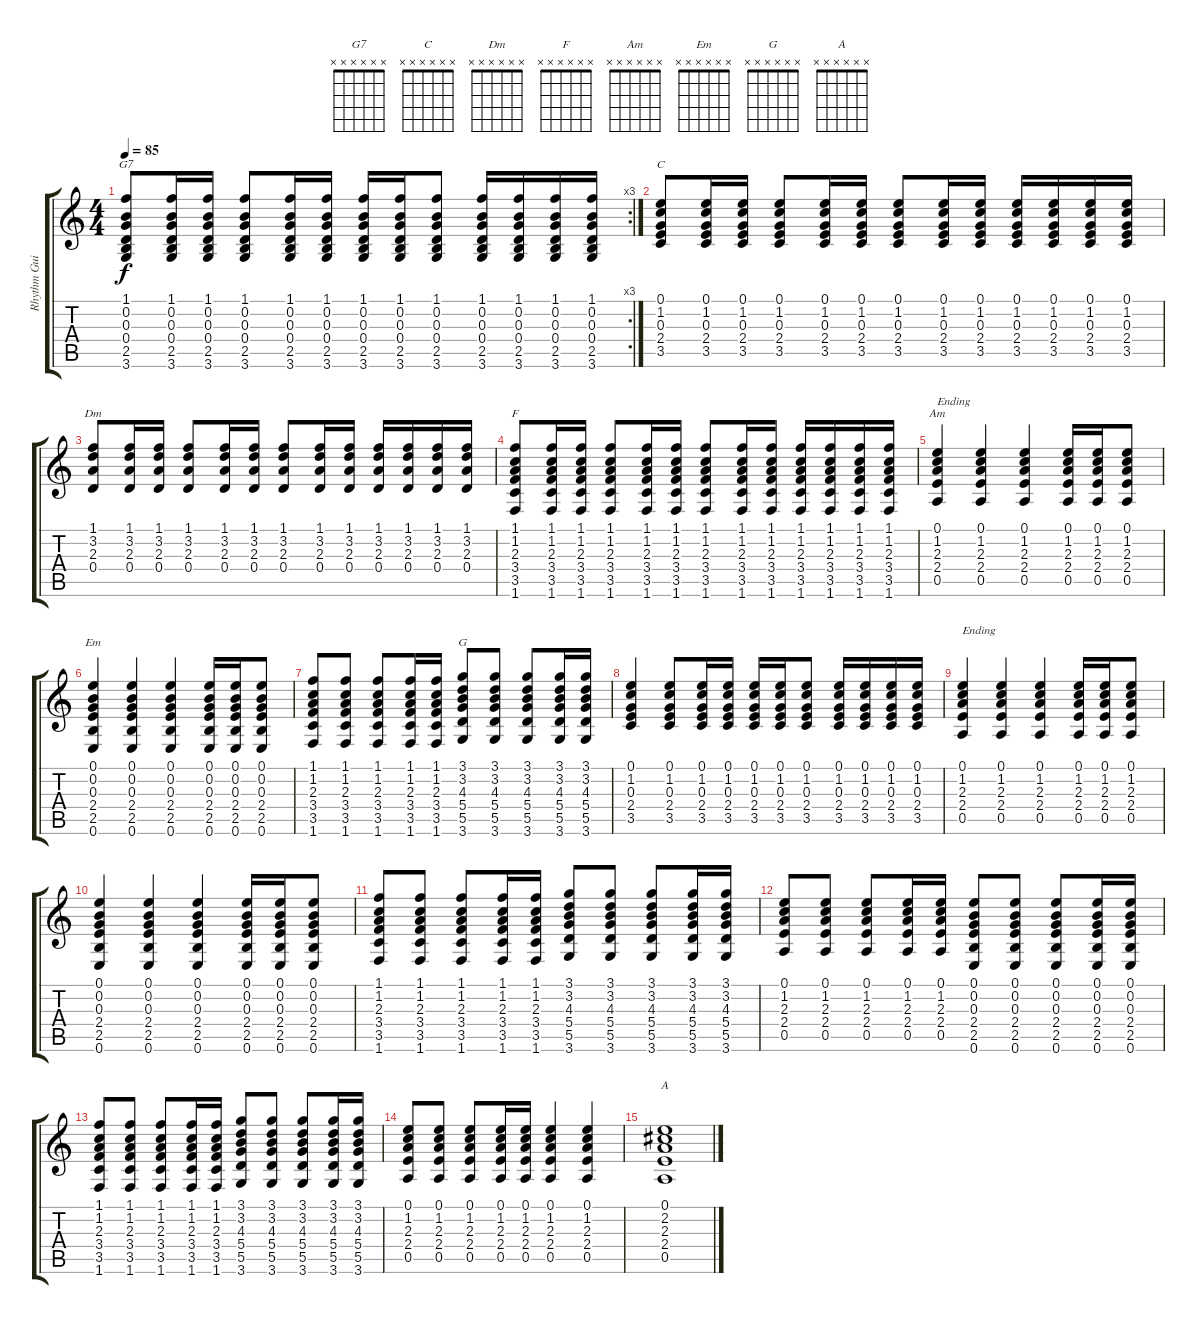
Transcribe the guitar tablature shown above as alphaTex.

\track ("Rhythm Guitar" "Rhythm Gui") {instrument acousticguitarsteel}
\staff {score tabs}
\tuning (E4 B3 G3 D3 A2 E2) {hide}
\chord ("G7" x x x x x x)
\chord ("C" x x x x x x)
\chord ("Dm" x x x x x x)
\chord ("F" x x x x x x)
\chord ("Am" x x x x x x)
\chord ("Em" x x x x x x)
\chord ("G" x x x x x x)
\chord ("A" x x x x x x)
\rc 3
\ts (4 4)
\tempo 85
\clef g2
\ks c
(1.1 0.2 0.3 0.4 2.5 3.6).8{ch "G7" dy f} (1.1 0.2 0.3 0.4 2.5 3.6).16 (1.1 0.2 0.3 0.4 2.5 3.6).16 (1.1 0.2 0.3 0.4 2.5 3.6).8 (1.1 0.2 0.3 0.4 2.5 3.6).16 (1.1 0.2 0.3 0.4 2.5 3.6).16 (1.1 0.2 0.3 0.4 2.5 3.6).16 (1.1 0.2 0.3 0.4 2.5 3.6).16 (1.1 0.2 0.3 0.4 2.5 3.6).8 (1.1 0.2 0.3 0.4 2.5 3.6).16 (1.1 0.2 0.3 0.4 2.5 3.6).16 (1.1 0.2 0.3 0.4 2.5 3.6).16 (1.1 0.2 0.3 0.4 2.5 3.6).16 |
(0.1 1.2 0.3 2.4 3.5).8{ch "C"} (0.1 1.2 0.3 2.4 3.5).16 (0.1 1.2 0.3 2.4 3.5).16 (0.1 1.2 0.3 2.4 3.5).8 (0.1 1.2 0.3 2.4 3.5).16 (0.1 1.2 0.3 2.4 3.5).16 (0.1 1.2 0.3 2.4 3.5).8 (0.1 1.2 0.3 2.4 3.5).16 (0.1 1.2 0.3 2.4 3.5).16 (0.1 1.2 0.3 2.4 3.5).16 (0.1 1.2 0.3 2.4 3.5).16 (0.1 1.2 0.3 2.4 3.5).16 (0.1 1.2 0.3 2.4 3.5).16 |
(1.1 3.2 2.3 0.4).8{ch "Dm"} (1.1 3.2 2.3 0.4).16 (1.1 3.2 2.3 0.4).16 (1.1 3.2 2.3 0.4).8 (1.1 3.2 2.3 0.4).16 (1.1 3.2 2.3 0.4).16 (1.1 3.2 2.3 0.4).8 (1.1 3.2 2.3 0.4).16 (1.1 3.2 2.3 0.4).16 (1.1 3.2 2.3 0.4).16 (1.1 3.2 2.3 0.4).16 (1.1 3.2 2.3 0.4).16 (1.1 3.2 2.3 0.4).16 |
(1.1 1.2 2.3 3.4 3.5 1.6).8{ch "F"} (1.1 1.2 2.3 3.4 3.5 1.6).16 (1.1 1.2 2.3 3.4 3.5 1.6).16 (1.1 1.2 2.3 3.4 3.5 1.6).8 (1.1 1.2 2.3 3.4 3.5 1.6).16 (1.1 1.2 2.3 3.4 3.5 1.6).16 (1.1 1.2 2.3 3.4 3.5 1.6).8 (1.1 1.2 2.3 3.4 3.5 1.6).16 (1.1 1.2 2.3 3.4 3.5 1.6).16 (1.1 1.2 2.3 3.4 3.5 1.6).16 (1.1 1.2 2.3 3.4 3.5 1.6).16 (1.1 1.2 2.3 3.4 3.5 1.6).16 (1.1 1.2 2.3 3.4 3.5 1.6).16 |
(0.1 1.2 2.3 2.4 0.5).4{ch "Am" txt "Ending"} (0.1 1.2 2.3 2.4 0.5).4 (0.1 1.2 2.3 2.4 0.5).4 (0.1 1.2 2.3 2.4 0.5).16 (0.1 1.2 2.3 2.4 0.5).16 (0.1 1.2 2.3 2.4 0.5).8 |
(0.1 0.2 0.3 2.4 2.5 0.6).4{ch "Em"} (0.1 0.2 0.3 2.4 2.5 0.6).4 (0.1 0.2 0.3 2.4 2.5 0.6).4 (0.1 0.2 0.3 2.4 2.5 0.6).16 (0.1 0.2 0.3 2.4 2.5 0.6).16 (0.1 0.2 0.3 2.4 2.5 0.6).8 |
(1.1 1.2 2.3 3.4 3.5 1.6).8 (1.1 1.2 2.3 3.4 3.5 1.6).8 (1.1 1.2 2.3 3.4 3.5 1.6).8 (1.1 1.2 2.3 3.4 3.5 1.6).16 (1.1 1.2 2.3 3.4 3.5 1.6).16 (3.1 3.2 4.3 5.4 5.5 3.6).8{ch "G"} (3.1 3.2 4.3 5.4 5.5 3.6).8 (3.1 3.2 4.3 5.4 5.5 3.6).8 (3.1 3.2 4.3 5.4 5.5 3.6).16 (3.1 3.2 4.3 5.4 5.5 3.6).16 |
(0.1 1.2 0.3 2.4 3.5).4 (0.1 1.2 0.3 2.4 3.5).8 (0.1 1.2 0.3 2.4 3.5).16 (0.1 1.2 0.3 2.4 3.5).16 (0.1 1.2 0.3 2.4 3.5).16 (0.1 1.2 0.3 2.4 3.5).16 (0.1 1.2 0.3 2.4 3.5).8 (0.1 1.2 0.3 2.4 3.5).16 (0.1 1.2 0.3 2.4 3.5).16 (0.1 1.2 0.3 2.4 3.5).16 (0.1 1.2 0.3 2.4 3.5).16 |
(0.1 1.2 2.3 2.4 0.5).4{txt "Ending"} (0.1 1.2 2.3 2.4 0.5).4 (0.1 1.2 2.3 2.4 0.5).4 (0.1 1.2 2.3 2.4 0.5).16 (0.1 1.2 2.3 2.4 0.5).16 (0.1 1.2 2.3 2.4 0.5).8 |
(0.1 0.2 0.3 2.4 2.5 0.6).4 (0.1 0.2 0.3 2.4 2.5 0.6).4 (0.1 0.2 0.3 2.4 2.5 0.6).4 (0.1 0.2 0.3 2.4 2.5 0.6).16 (0.1 0.2 0.3 2.4 2.5 0.6).16 (0.1 0.2 0.3 2.4 2.5 0.6).8 |
(1.1 1.2 2.3 3.4 3.5 1.6).8 (1.1 1.2 2.3 3.4 3.5 1.6).8 (1.1 1.2 2.3 3.4 3.5 1.6).8 (1.1 1.2 2.3 3.4 3.5 1.6).16 (1.1 1.2 2.3 3.4 3.5 1.6).16 (3.1 3.2 4.3 5.4 5.5 3.6).8 (3.1 3.2 4.3 5.4 5.5 3.6).8 (3.1 3.2 4.3 5.4 5.5 3.6).8 (3.1 3.2 4.3 5.4 5.5 3.6).16 (3.1 3.2 4.3 5.4 5.5 3.6).16 |
(0.1 1.2 2.3 2.4 0.5).8 (0.1 1.2 2.3 2.4 0.5).8 (0.1 1.2 2.3 2.4 0.5).8 (0.1 1.2 2.3 2.4 0.5).16 (0.1 1.2 2.3 2.4 0.5).16 (0.1 0.2 0.3 2.4 2.5 0.6).8 (0.1 0.2 0.3 2.4 2.5 0.6).8 (0.1 0.2 0.3 2.4 2.5 0.6).8 (0.1 0.2 0.3 2.4 2.5 0.6).16 (0.1 0.2 0.3 2.4 2.5 0.6).16 |
(1.1 1.2 2.3 3.4 3.5 1.6).8 (1.1 1.2 2.3 3.4 3.5 1.6).8 (1.1 1.2 2.3 3.4 3.5 1.6).8 (1.1 1.2 2.3 3.4 3.5 1.6).16 (1.1 1.2 2.3 3.4 3.5 1.6).16 (3.1 3.2 4.3 5.4 5.5 3.6).8 (3.1 3.2 4.3 5.4 5.5 3.6).8 (3.1 3.2 4.3 5.4 5.5 3.6).8 (3.1 3.2 4.3 5.4 5.5 3.6).16 (3.1 3.2 4.3 5.4 5.5 3.6).16 |
(0.1 1.2 2.3 2.4 0.5).8 (0.1 1.2 2.3 2.4 0.5).8 (0.1 1.2 2.3 2.4 0.5).8 (0.1 1.2 2.3 2.4 0.5).16 (0.1 1.2 2.3 2.4 0.5).16 (0.1 1.2 2.3 2.4 0.5).4 (0.1 1.2 2.3 2.4 0.5).4 |
(0.1 2.2 2.3 2.4 0.5).1{ch "A"}
